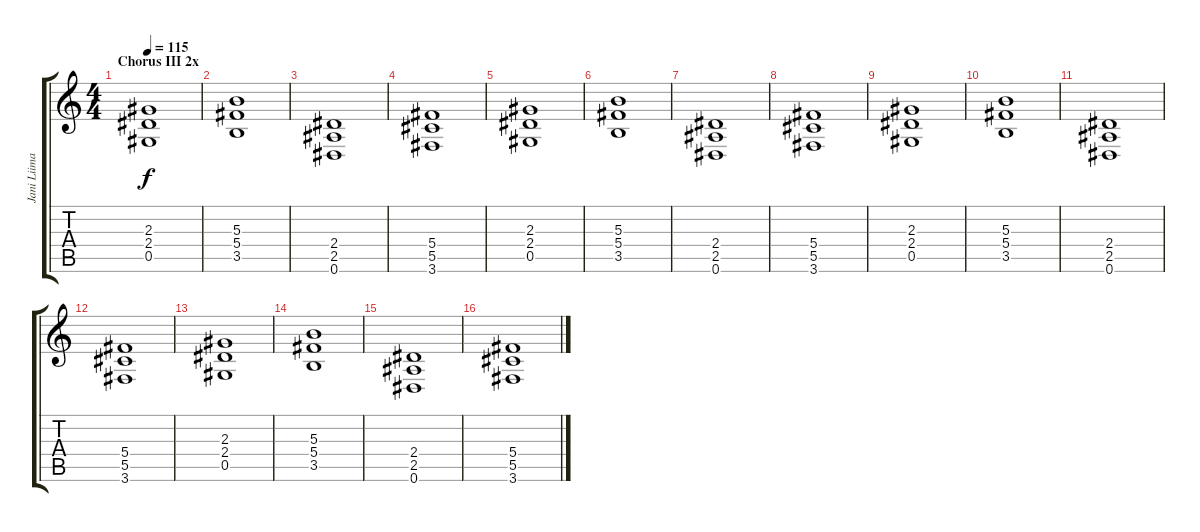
\track ("Jani Liimatainen - Guitars" "Jani Liima") {instrument distortionguitar}
\staff {score tabs}
\tuning (Eb4 Bb3 Gb3 Db3 Ab2 Eb2) {hide}
\ts (4 4)
\section ("" "Chorus III 2x")
\tempo 115
\clef g2
\ks c
(2.3 2.4 0.5).1{dy f} |
(5.3 5.4 3.5).1 |
(2.4 2.5 0.6).1 |
(5.4 5.5 3.6).1 |
(2.3 2.4 0.5).1 |
(5.3 5.4 3.5).1 |
(2.4 2.5 0.6).1 |
(5.4 5.5 3.6).1 |
(2.3 2.4 0.5).1 |
(5.3 5.4 3.5).1 |
(2.4 2.5 0.6).1 |
(5.4 5.5 3.6).1 |
(2.3 2.4 0.5).1 |
(5.3 5.4 3.5).1 |
(2.4 2.5 0.6).1 |
(5.4 5.5 3.6).1
